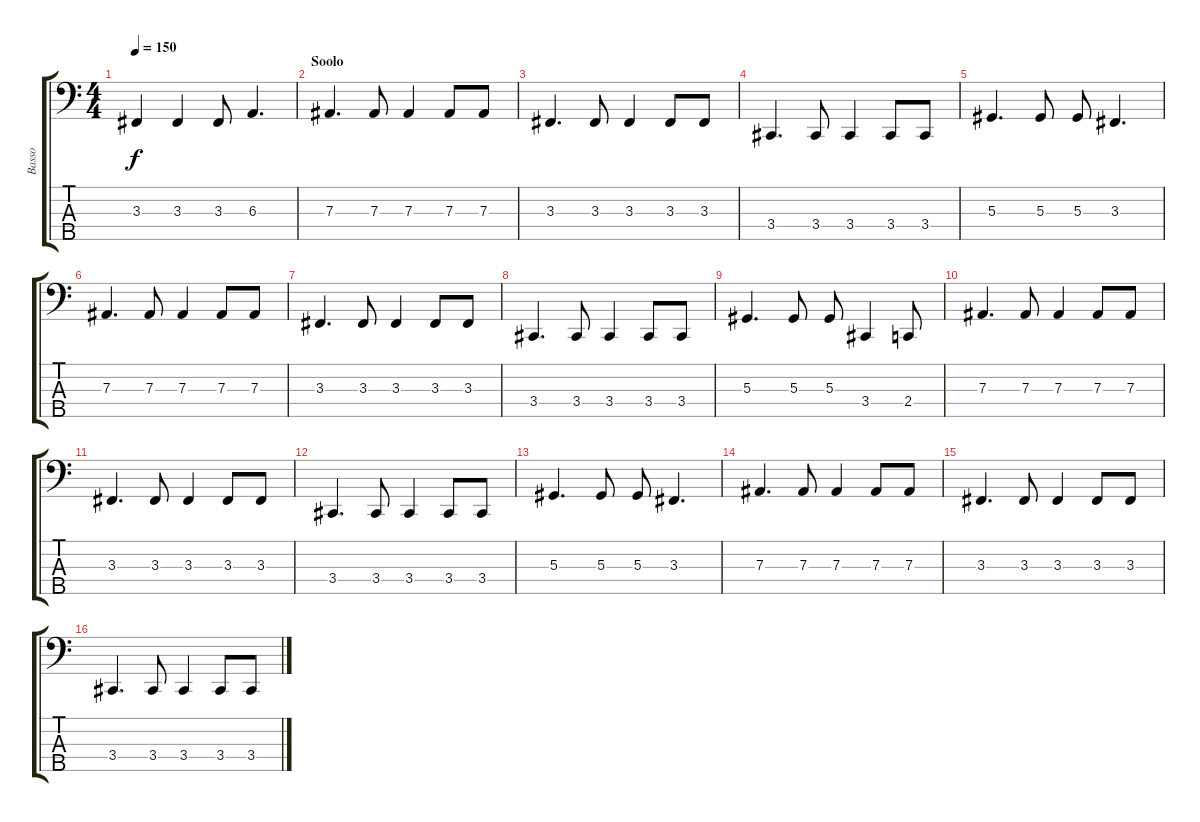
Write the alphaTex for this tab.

\track ("Basso" "Basso") {instrument electricbassfinger}
\staff {score tabs}
\tuning (Db2 Ab1 Eb1 Bb0 F0) {hide}
\ts (4 4)
\tempo 150
\clef f4
\ks c
3.3.4{dy f} 3.3.4 3.3.8 6.3.4{d} |
\section ("" "Soolo")
7.3.4{d} 7.3.8 7.3.4 7.3.8 7.3.8 |
3.3.4{d} 3.3.8 3.3.4 3.3.8 3.3.8 |
3.4.4{d} 3.4.8 3.4.4 3.4.8 3.4.8 |
5.3.4{d} 5.3.8 5.3.8 3.3.4{d} |
7.3.4{d} 7.3.8 7.3.4 7.3.8 7.3.8 |
3.3.4{d} 3.3.8 3.3.4 3.3.8 3.3.8 |
3.4.4{d} 3.4.8 3.4.4 3.4.8 3.4.8 |
5.3.4{d} 5.3.8 5.3.8 3.4.4 2.4.8 |
7.3.4{d} 7.3.8 7.3.4 7.3.8 7.3.8 |
3.3.4{d} 3.3.8 3.3.4 3.3.8 3.3.8 |
3.4.4{d} 3.4.8 3.4.4 3.4.8 3.4.8 |
5.3.4{d} 5.3.8 5.3.8 3.3.4{d} |
7.3.4{d} 7.3.8 7.3.4 7.3.8 7.3.8 |
3.3.4{d} 3.3.8 3.3.4 3.3.8 3.3.8 |
3.4.4{d} 3.4.8 3.4.4 3.4.8 3.4.8
